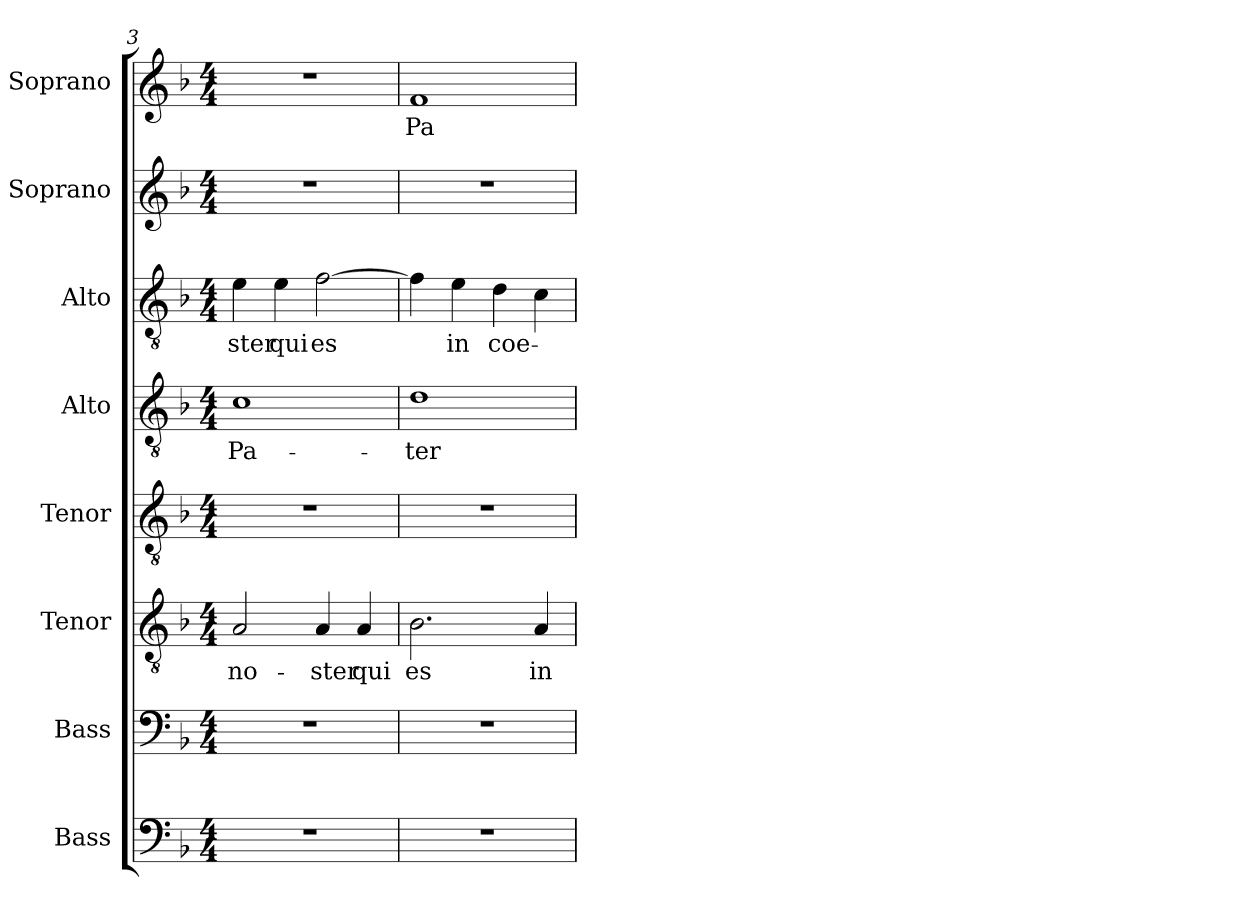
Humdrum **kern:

**kern	**kern	**kern	**text	**kern	**kern	**text	**kern	**text	**kern	**kern	**text
*part8	*part7	*part6	*part6	*part5	*part4	*part4	*part3	*part3	*part2	*part1	*part1
*staff8	*staff7	*staff6	*staff6	*staff5	*staff4	*staff4	*staff3	*staff3	*staff2	*staff1	*staff1
*I"Bass	*I"Bass	*I"Tenor	*	*I"Tenor	*I"Alto	*	*I"Alto	*	*I"Soprano	*I"Soprano	*
*I'B.	*I'B.	*I'T.	*	*I'T.	*I'A.	*	*I'A.	*	*I'S.	*I'S.	*
*clefF4	*clefF4	*clefGv2	*	*clefGv2	*clefGv2	*	*clefGv2	*	*clefG2	*clefG2	*
*	*	*ITrd7c12	*	*ITrd7c12	*ITrd7c12	*	*ITrd7c12	*	*	*	*
*k[b-]	*k[b-]	*k[b-]	*	*k[b-]	*k[b-]	*	*k[b-]	*	*k[b-]	*k[b-]	*
*F:	*F:	*F:	*	*F:	*F:	*	*F:	*	*F:	*F:	*
*M4/4	*M4/4	*M4/4	*	*M4/4	*M4/4	*	*M4/4	*	*M4/4	*M4/4	*
=3	=3	=3	=3	=3	=3	=3	=3	=3	=3	=3	=3
!	!	!	!LO:LY:b:color=#000000	!	!	!	!	!	!	!	!
!	!	!	!	!	!	!LO:LY:b:color=#000000	!	!	!	!	!
!	!	!	!	!	!	!	!	!LO:LY:b:color=#000000	!	!	!
1r	1r	2AAi/	no-	1r	1Ci	Pa-	4Ei\	-ster	1r	1r	.
!	!	!	!	!	!	!	!	!LO:LY:b:color=#000000	!	!	!
.	.	.	.	.	.	.	4Ei\	qui	.	.	.
!	!	!	!LO:LY:b:color=#000000	!	!	!	!	!	!	!	!
!	!	!	!	!	!	!	!	!LO:LY:b:color=#000000	!	!	!
.	.	4AAi/	-ster	.	.	.	[2Fi\	es	.	.	.
!	!	!	!LO:LY:b:color=#000000	!	!	!	!	!	!	!	!
.	.	4AAi/	qui	.	.	.	.	.	.	.	.
=4	=4	=4	=4	=4	=4	=4	=4	=4	=4	=4	=4
!	!	!	!LO:LY:b:color=#000000	!	!	!	!	!	!	!	!
!	!	!	!	!	!	!LO:LY:b:color=#000000	!	!	!	!	!
!	!	!	!	!	!	!	!	!	!	!	!LO:LY:b:color=#000000
1r	1r	2.BB-i\	es	1r	1Di	-ter	4Fi\]	.	1r	1fi	Pa-
!	!	!	!	!	!	!	!	!LO:LY:b:color=#000000	!	!	!
.	.	.	.	.	.	.	4Ei\	in	.	.	.
!	!	!	!	!	!	!	!	!LO:LY:b:color=#000000	!	!	!
.	.	.	.	.	.	.	4Di\	coe-	.	.	.
!	!	!	!LO:LY:b:color=#000000	!	!	!	!	!	!	!	!
.	.	4AAi/	in	.	.	.	4Ci\	.	.	.	.
=	=	=	=	=	=	=	=	=	=	=	=
*-	*-	*-	*-	*-	*-	*-	*-	*-	*-	*-	*-
